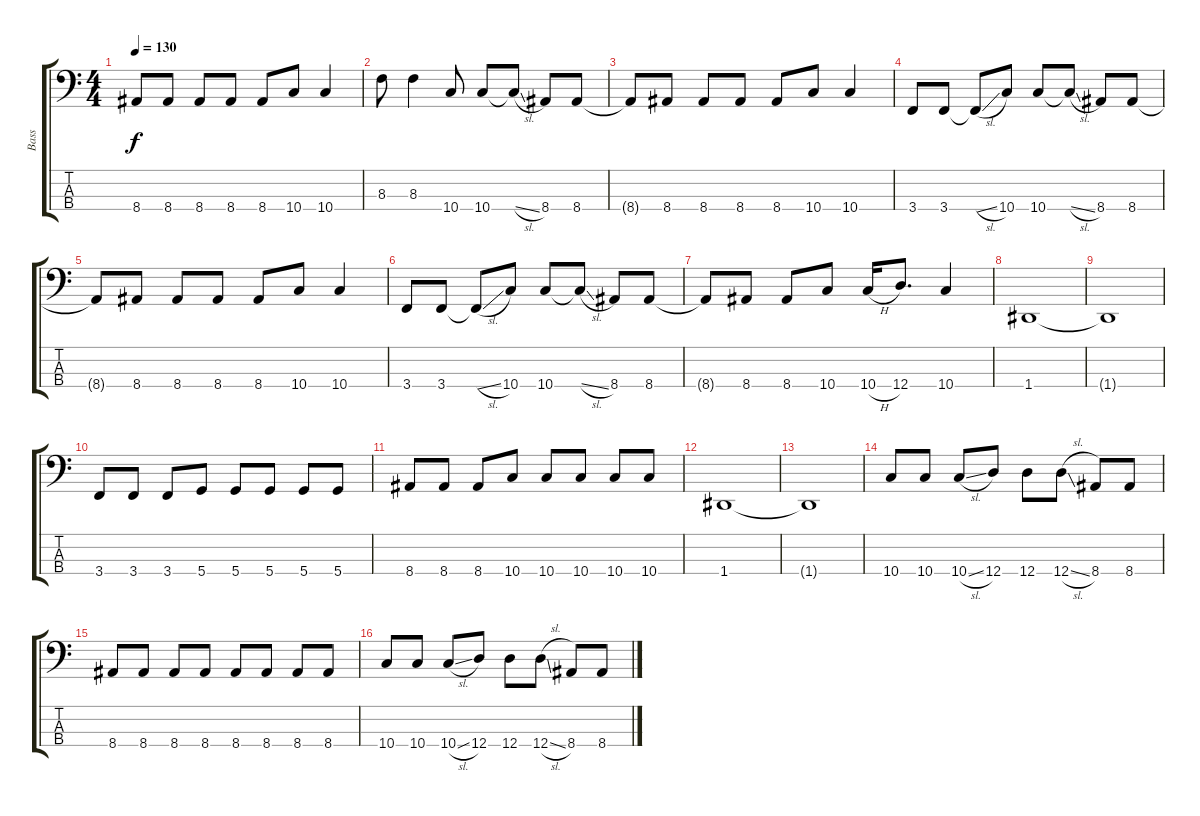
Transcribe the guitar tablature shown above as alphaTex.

\track ("Bass" "Bass") {instrument electricbassfinger}
\staff {score tabs}
\tuning (G2 D2 A1 D1) {hide}
\ts (4 4)
\tempo 130
\clef f4
\ks c
8.4{t}.8{dy f} 8.4.8 8.4.8 8.4.8 8.4.8 10.4.8 10.4.4 |
8.3.8 8.3.4 10.4.8 10.4.8 10.4{sl t}.8 8.4.8 8.4.8 |
8.4{t}.8 8.4.8 8.4.8 8.4.8 8.4.8 10.4.8 10.4.4 |
3.4.8 3.4.8 3.4{sl t}.8 10.4.8 10.4.8 10.4{sl t}.8 8.4.8 8.4.8 |
8.4{t}.8 8.4.8 8.4.8 8.4.8 8.4.8 10.4.8 10.4.4 |
3.4.8 3.4.8 3.4{sl t}.8 10.4.8 10.4.8 10.4{sl t}.8 8.4.8 8.4.8 |
8.4{t}.8 8.4.8 8.4.8 10.4.8 10.4{h}.16 12.4.8{d} 10.4.4 |
1.4.1 |
1.4{t}.1 |
3.4.8 3.4.8 3.4.8 5.4.8 5.4.8 5.4.8 5.4.8 5.4.8 |
8.4.8 8.4.8 8.4.8 10.4.8 10.4.8 10.4.8 10.4.8 10.4.8 |
1.4.1 |
1.4{t}.1 |
10.4.8 10.4.8 10.4{sl}.8 12.4.8 12.4.8 12.4{sl}.8 8.4.8 8.4.8 |
8.4.8 8.4.8 8.4.8 8.4.8 8.4.8 8.4.8 8.4.8 8.4.8 |
10.4.8 10.4.8 10.4{sl}.8 12.4.8 12.4.8 12.4{sl}.8 8.4.8 8.4.8
